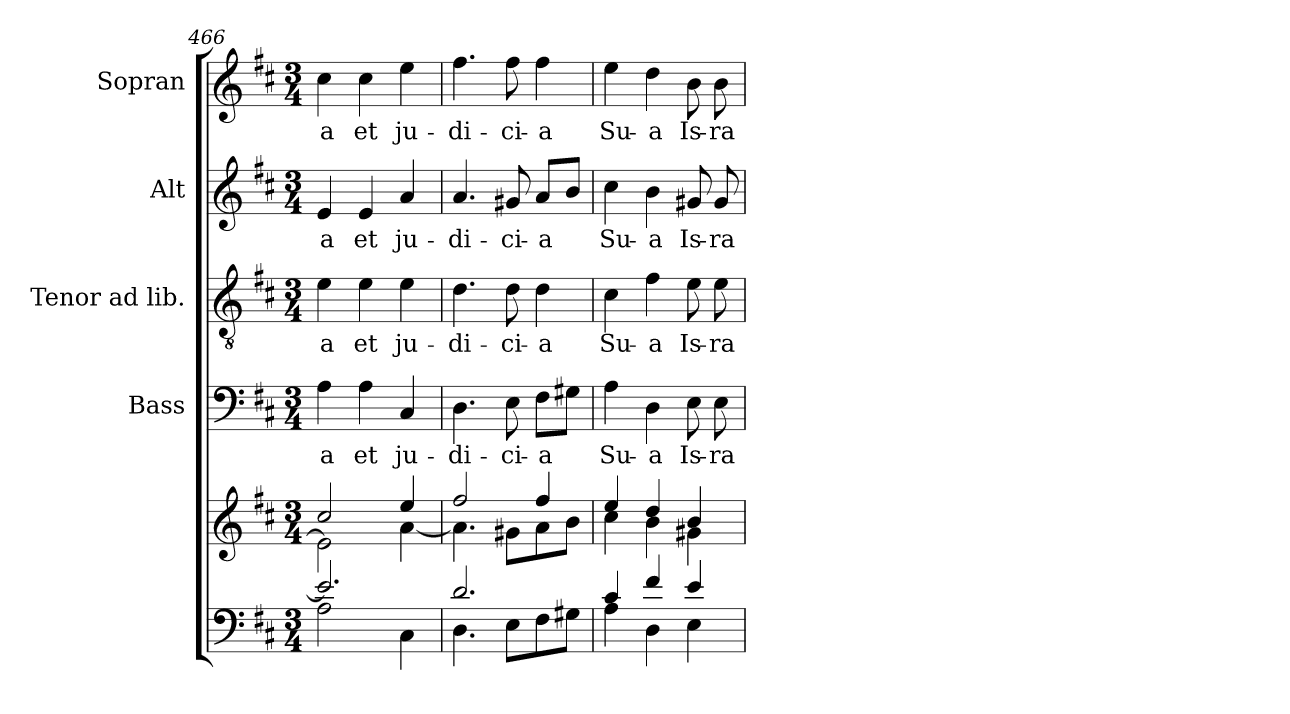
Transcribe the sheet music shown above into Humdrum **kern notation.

**kern	**kern	**kern	**text	**kern	**text	**kern	**text	**kern	**text
*part5	*part5	*part4	*part4	*part3	*part3	*part2	*part2	*part1	*part1
*staff6	*staff5	*staff4	*staff4	*staff3	*staff3	*staff2	*staff2	*staff1	*staff1
*	*	*I"Bass	*	*I"Tenor ad lib.	*	*I"Alt	*	*I"Sopran	*
*	*	*I'B.	*	*I'T.	*	*I'A.	*	*I'S.	*
*clefF4	*clefG2	*clefF4	*	*clefGv2	*	*clefG2	*	*clefG2	*
*k[f#c#]	*k[f#c#]	*k[f#c#]	*	*k[f#c#]	*	*k[f#c#]	*	*k[f#c#]	*
*D:	*D:	*D:	*	*D:	*	*D:	*	*D:	*
*M3/4	*M3/4	*M3/4	*	*M3/4	*	*M3/4	*	*M3/4	*
=466	=466	=466	=466	=466	=466	=466	=466	=466	=466
*^	*^	*	*	*	*	*	*	*	*
!	!	!	!	!	!LO:LY:b	!	!LO:LY:b	!	!LO:LY:b	!	!LO:LY:b
2.e/]	2A\	2cc#/	2e\]	4A\	-a	4e\	-a	4e/	-a	4cc#\	-a
!	!	!	!	!	!LO:LY:b	!	!LO:LY:b	!	!LO:LY:b	!	!LO:LY:b
.	.	.	.	4A\	et	4e\	et	4e/	et	4cc#\	et
!	!	!	!	!	!LO:LY:b	!	!LO:LY:b	!	!LO:LY:b	!	!LO:LY:b
.	4C#\	4ee/	[<4a\	4C#/	ju-	4e\	ju-	4a/	ju-	4ee\	ju-
=467	=467	=467	=467	=467	=467	=467	=467	=467	=467	=467	=467
!	!	!	!	!	!LO:LY:b	!	!LO:LY:b	!	!LO:LY:b	!	!LO:LY:b
2.d/	4.D\	2ff#/	4.a\]	4.D\	-di-	4.d\	-di-	4.a/	-di-	4.ff#\	-di-
!	!	!	!	!	!LO:LY:b	!	!LO:LY:b	!	!LO:LY:b	!	!LO:LY:b
.	8E\L	.	8g#X\L	8E\	-ci-	8d\	-ci-	8g#X/	-ci-	8ff#\	-ci-
!	!	!	!	!	!LO:LY:b	!	!LO:LY:b	!	!LO:LY:b	!	!LO:LY:b
.	8F#\	4ff#/	8a\	8F#\L	-a	4d\	-a	8a/L	-a	4ff#\	-a
.	8G#X\J	.	8b\J	8G#X\J	.	.	.	8b/J	.	.	.
!!LO:PB:g=z
=468	=468	=468	=468	=468	=468	=468	=468	=468	=468	=468	=468
!	!	!	!	!	!LO:LY:b	!	!LO:LY:b	!	!LO:LY:b	!	!LO:LY:b
4c#/	4A\	4ee/	4cc#\	4A\	Su-	4c#\	Su-	4cc#\	Su-	4ee\	Su-
!	!	!	!	!	!LO:LY:b	!	!LO:LY:b	!	!LO:LY:b	!	!LO:LY:b
4f#/	4D\	4dd/	4b\	4D\	-a	4f#\	-a	4b\	-a	4dd\	-a
!	!	!	!	!	!LO:LY:b	!	!LO:LY:b	!	!LO:LY:b	!	!LO:LY:b
4e/	4E\	4b/	4g#X\	8E\	Is-	8e\	Is-	8g#X/	Is-	8b\	Is-
!	!	!	!	!	!LO:LY:b	!	!LO:LY:b	!	!LO:LY:b	!	!LO:LY:b
.	.	.	.	8E\	-ra-	8e\	-ra-	8g#/	-ra-	8b\	-ra-
*v	*v	*	*	*	*	*	*	*	*	*	*
*	*v	*v	*	*	*	*	*	*	*	*
=	=	=	=	=	=	=	=	=	=
*-	*-	*-	*-	*-	*-	*-	*-	*-	*-
